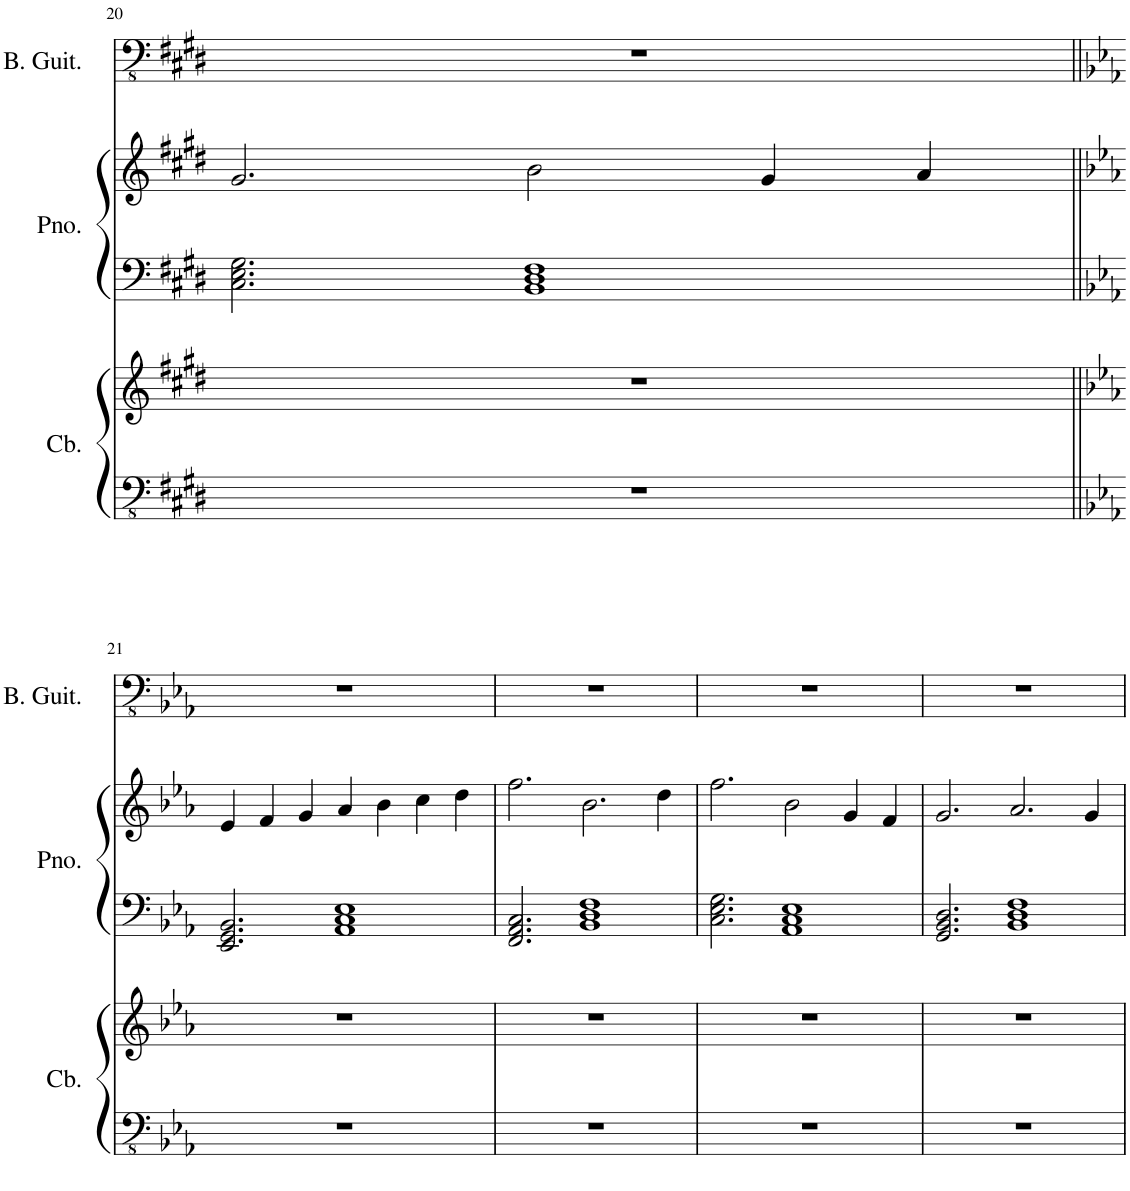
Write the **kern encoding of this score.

**kern	**kern	**kern	**kern	**kern
*part3	*part3	*part2	*part2	*part1
*staff5	*staff4	*staff3	*staff2	*staff1
*I"コントラバス	*	*I"Piano	*	*I"ベース
*	*	*I'Pno.	*	*
!!LO:PB:g=z
*clefFv4	*clefG2	*clefF4	*clefG2	*clefFv4
*ITrd7c12	*ITrd7c12	*	*	*
*k[f#c#g#d#]	*k[f#c#g#d#]	*k[f#c#g#d#]	*k[f#c#g#d#]	*k[f#c#g#d#]
*M7/4	*M7/4	*M7/4	*M7/4	*M7/4
=20	=20	=20	=20	=20
1..r	1..r	2.C#\ 2.E\ 2.G#\	2.g#/	1..r
.	.	1BB 1D# 1F#	2b\	.
.	.	.	4g#/	.
.	.	.	4a/	.
!!LO:LB:g=z
=21||	=21||	=21||	=21||	=21||
*k[b-e-a-]	*k[b-e-a-]	*k[b-e-a-]	*k[b-e-a-]	*k[b-e-a-]
1..r	1..r	2.EE-/ 2.GG/ 2.BB-/	4e-/	1..r
.	.	.	4f/	.
.	.	.	4g/	.
.	.	1AA- 1C 1E-	4a-/	.
.	.	.	4b-\	.
.	.	.	4cc\	.
.	.	.	4dd\	.
=22	=22	=22	=22	=22
1..r	1..r	2.FF/ 2.AA-/ 2.C/	2.ff\	1..r
.	.	1BB- 1D 1F	2.b-\	.
.	.	.	4dd\	.
=23	=23	=23	=23	=23
1..r	1..r	2.C\ 2.E-\ 2.G\	2.ff\	1..r
.	.	1AA- 1C 1E-	2b-\	.
.	.	.	4g/	.
.	.	.	4f/	.
=24	=24	=24	=24	=24
1..r	1..r	2.GG/ 2.BB-/ 2.D/	2.g/	1..r
.	.	1BB- 1D 1F	2.a-/	.
.	.	.	4g/	.
=	=	=	=	=
*-	*-	*-	*-	*-
